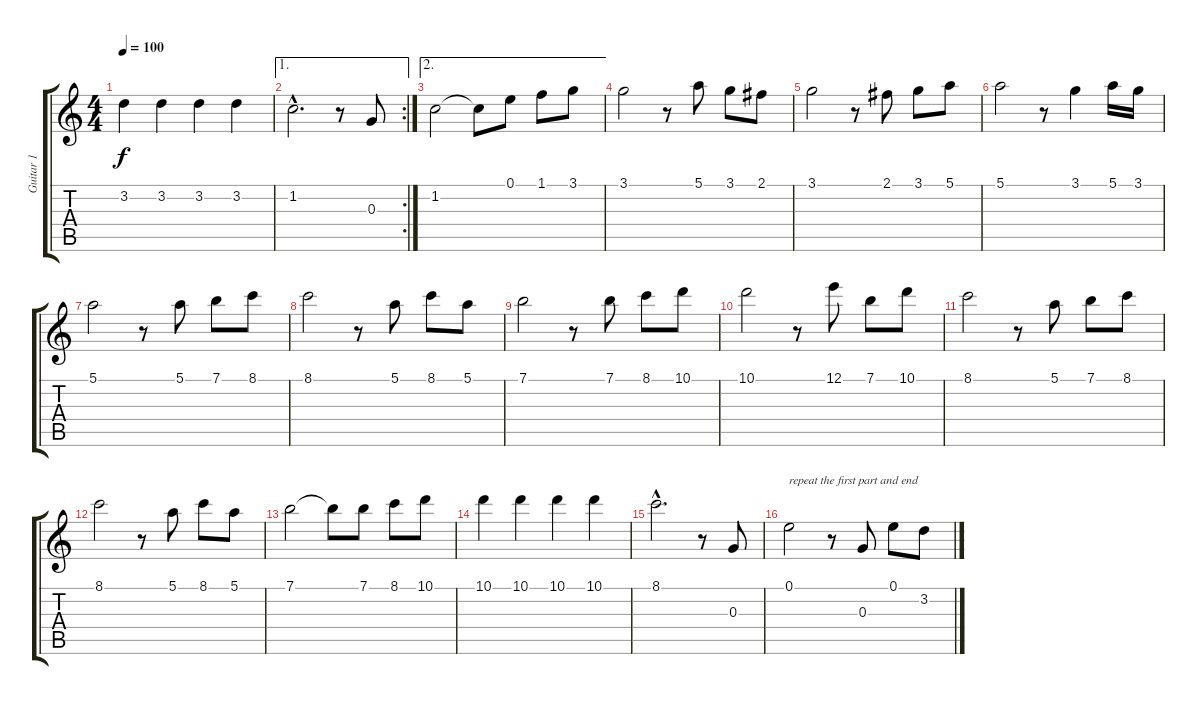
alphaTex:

\track ("Guitar 1" "Guitar 1") {instrument acousticguitarnylon}
\staff {score tabs}
\tuning (E4 B3 G3 D3 A2 E2) {hide}
\ts (4 4)
\tempo 100
\clef g2
\ks c
3.2.4{dy f} 3.2.4 3.2.4 3.2.4 |
\ae 1
\rc 2
1.2{hac}.2{d} r.8 0.3.8 |
\ae 2
1.2.2 1.2{t}.8 0.1.8 1.1.8 3.1.8 |
3.1.2 r.8 5.1.8 3.1.8 2.1.8 |
3.1.2 r.8 2.1.8 3.1.8 5.1.8 |
5.1.2 r.8 3.1.4 5.1.16 3.1.16 |
5.1.2 r.8 5.1.8 7.1.8 8.1.8 |
8.1.2 r.8 5.1.8 8.1.8 5.1.8 |
7.1.2 r.8 7.1.8 8.1.8 10.1.8 |
10.1.2 r.8 12.1.8 7.1.8 10.1.8 |
8.1.2 r.8 5.1.8 7.1.8 8.1.8 |
8.1.2 r.8 5.1.8 8.1.8 5.1.8 |
7.1.2 7.1{t}.8 7.1.8 8.1.8 10.1.8 |
10.1.4 10.1.4 10.1.4 10.1.4 |
8.1{hac}.2{d} r.8 0.3.8 |
0.1.2{txt "repeat the first part and end"} r.8 0.3.8 0.1.8 3.2.8
